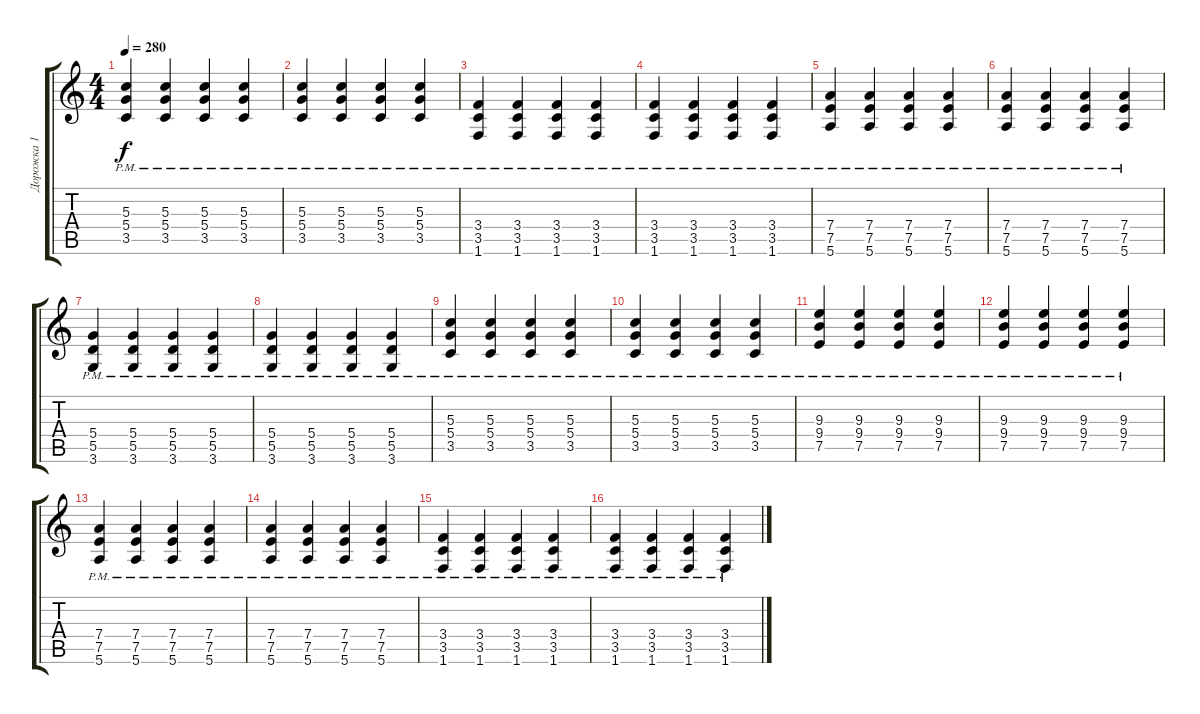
\track ("Дорожка 1" "Дорожка 1") {instrument distortionguitar}
\staff {score tabs}
\tuning (E4 B3 G3 D3 A2 E2) {hide}
\ts (4 4)
\tempo 280
\clef g2
\ks c
(5.3{pm} 5.4{pm} 3.5{pm}).4{dy f} (5.3{pm} 5.4{pm} 3.5{pm}).4 (5.3{pm} 5.4{pm} 3.5{pm}).4 (5.3{pm} 5.4{pm} 3.5{pm}).4 |
(5.3{pm} 5.4{pm} 3.5{pm}).4 (5.3{pm} 5.4{pm} 3.5{pm}).4 (5.3{pm} 5.4{pm} 3.5{pm}).4 (5.3{pm} 5.4{pm} 3.5{pm}).4 |
(3.4{pm} 3.5{pm} 1.6{pm}).4 (3.4{pm} 3.5{pm} 1.6{pm}).4 (3.4{pm} 3.5{pm} 1.6{pm}).4 (3.4{pm} 3.5{pm} 1.6{pm}).4 |
(3.4{pm} 3.5{pm} 1.6{pm}).4 (3.4{pm} 3.5{pm} 1.6{pm}).4 (3.4{pm} 3.5{pm} 1.6{pm}).4 (3.4{pm} 3.5{pm} 1.6{pm}).4 |
(7.4{pm} 7.5{pm} 5.6{pm}).4 (7.4{pm} 7.5{pm} 5.6{pm}).4 (7.4{pm} 7.5{pm} 5.6{pm}).4 (7.4{pm} 7.5{pm} 5.6{pm}).4 |
(7.4{pm} 7.5{pm} 5.6{pm}).4 (7.4{pm} 7.5{pm} 5.6{pm}).4 (7.4{pm} 7.5{pm} 5.6{pm}).4 (7.4{pm} 7.5{pm} 5.6{pm}).4 |
(5.4{pm} 5.5{pm} 3.6{pm}).4 (5.4{pm} 5.5{pm} 3.6{pm}).4 (5.4{pm} 5.5{pm} 3.6{pm}).4 (5.4{pm} 5.5{pm} 3.6{pm}).4 |
(5.4{pm} 5.5{pm} 3.6{pm}).4 (5.4{pm} 5.5{pm} 3.6{pm}).4 (5.4{pm} 5.5{pm} 3.6{pm}).4 (5.4{pm} 5.5{pm} 3.6{pm}).4 |
(5.3{pm} 5.4{pm} 3.5{pm}).4 (5.3{pm} 5.4{pm} 3.5{pm}).4 (5.3{pm} 5.4{pm} 3.5{pm}).4 (5.3{pm} 5.4{pm} 3.5{pm}).4 |
(5.3{pm} 5.4{pm} 3.5{pm}).4 (5.3{pm} 5.4{pm} 3.5{pm}).4 (5.3{pm} 5.4{pm} 3.5{pm}).4 (5.3{pm} 5.4{pm} 3.5{pm}).4 |
(9.3{pm} 9.4{pm} 7.5{pm}).4 (9.3{pm} 9.4{pm} 7.5{pm}).4 (9.3{pm} 9.4{pm} 7.5{pm}).4 (9.3{pm} 9.4{pm} 7.5{pm}).4 |
(9.3{pm} 9.4{pm} 7.5{pm}).4 (9.3{pm} 9.4{pm} 7.5{pm}).4 (9.3{pm} 9.4{pm} 7.5{pm}).4 (9.3{pm} 9.4{pm} 7.5{pm}).4 |
(7.4{pm} 7.5{pm} 5.6{pm}).4 (7.4{pm} 7.5{pm} 5.6{pm}).4 (7.4{pm} 7.5{pm} 5.6{pm}).4 (7.4{pm} 7.5{pm} 5.6{pm}).4 |
(7.4{pm} 7.5{pm} 5.6{pm}).4 (7.4{pm} 7.5{pm} 5.6{pm}).4 (7.4{pm} 7.5{pm} 5.6{pm}).4 (7.4{pm} 7.5{pm} 5.6{pm}).4 |
(3.4{pm} 3.5{pm} 1.6{pm}).4 (3.4{pm} 3.5{pm} 1.6{pm}).4 (3.4{pm} 3.5{pm} 1.6{pm}).4 (3.4{pm} 3.5{pm} 1.6{pm}).4 |
(3.4{pm} 3.5{pm} 1.6{pm}).4 (3.4{pm} 3.5{pm} 1.6{pm}).4 (3.4{pm} 3.5{pm} 1.6{pm}).4 (3.4{pm} 3.5{pm} 1.6{pm}).4
